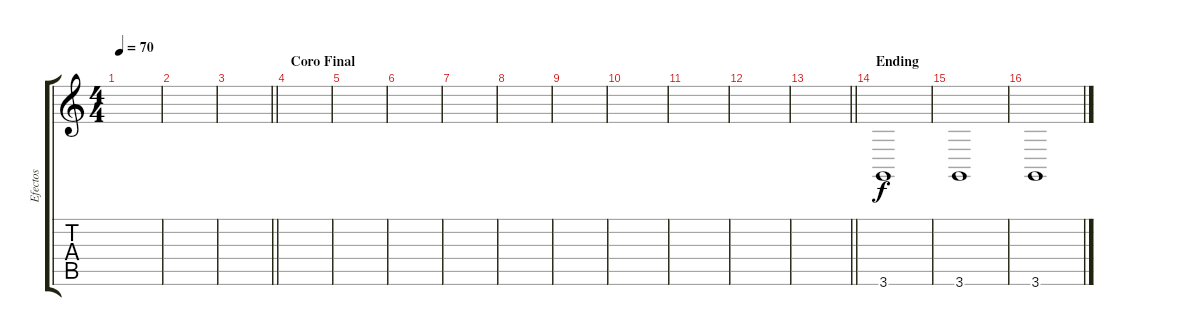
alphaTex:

\track ("Efectos" "Efectos") {instrument seashore}
\staff {score tabs}
\tuning (E4 B3 G3 D3 A2 E2) {hide}
\ts (4 4)
\tempo 70
\clef g2
\ks c
|
|
\barLineRight lightlight
|
\section ("" "Coro Final")
|
|
|
|
|
|
|
|
|
\barLineRight lightlight
|
\section ("" "Ending")
3.6.1 |
3.6.1 |
3.6.1
